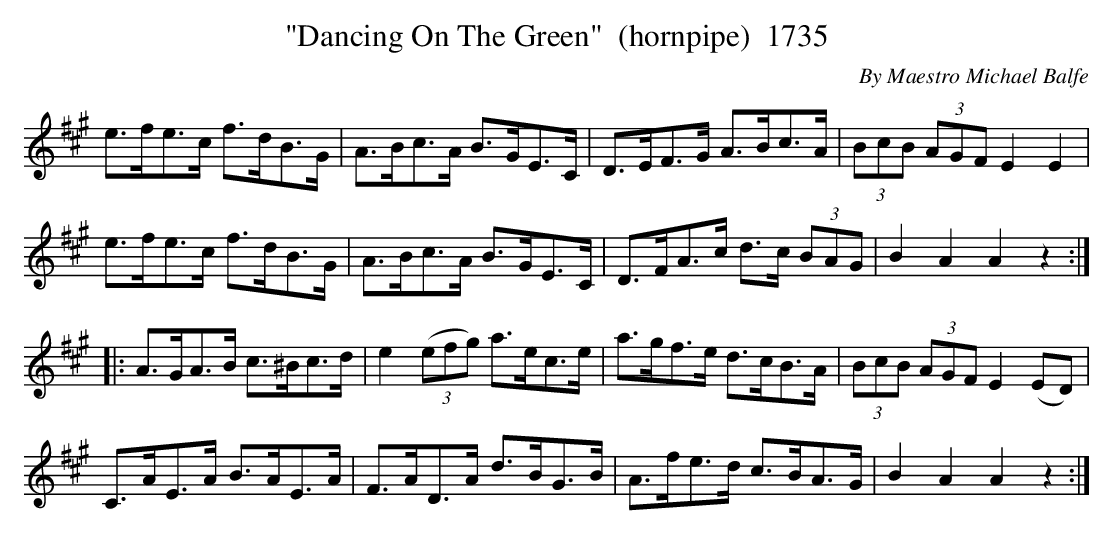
X:1
T:"Dancing On The Green"  (hornpipe)  1735
C:By Maestro Michael Balfe
BRENNAN July 2003 (HTTP://WWW.SOSYOURMOM.COM)
L:1/8
K:A
e3/2f/2e3/2c/2 f3/2d/2B3/2G/2|A3/2B/2c3/2A/2 B3/2G/2E3/2C/2|D3/2E/2F3/2G/2 A3/2B/2c3/2A/2| (3BcB  (3AGF E2E2|
e3/2f/2e3/2c/2 f3/2d/2B3/2G/2|A3/2B/2c3/2A/2 B3/2G/2E3/2C/2|D3/2F/2A3/2c/2 d3/2c/2  (3BAG|B2A2A2z2:|
|:A3/2G/2A3/2B/2 c3/2^B/2c3/2d/2|e2 (3(efg) a3/2e/2c3/2e/2|a3/2g/2f3/2e/2 d3/2c/2B3/2A/2| (3BcB  (3AGF E2(ED)|
C3/2A/2E3/2A/2 B3/2A/2E3/2A/2|F3/2A/2D3/2A/2 d3/2B/2G3/2B/2|A3/2f/2e3/2d/2 c3/2B/2A3/2G/2|B2A2A2z2:|
